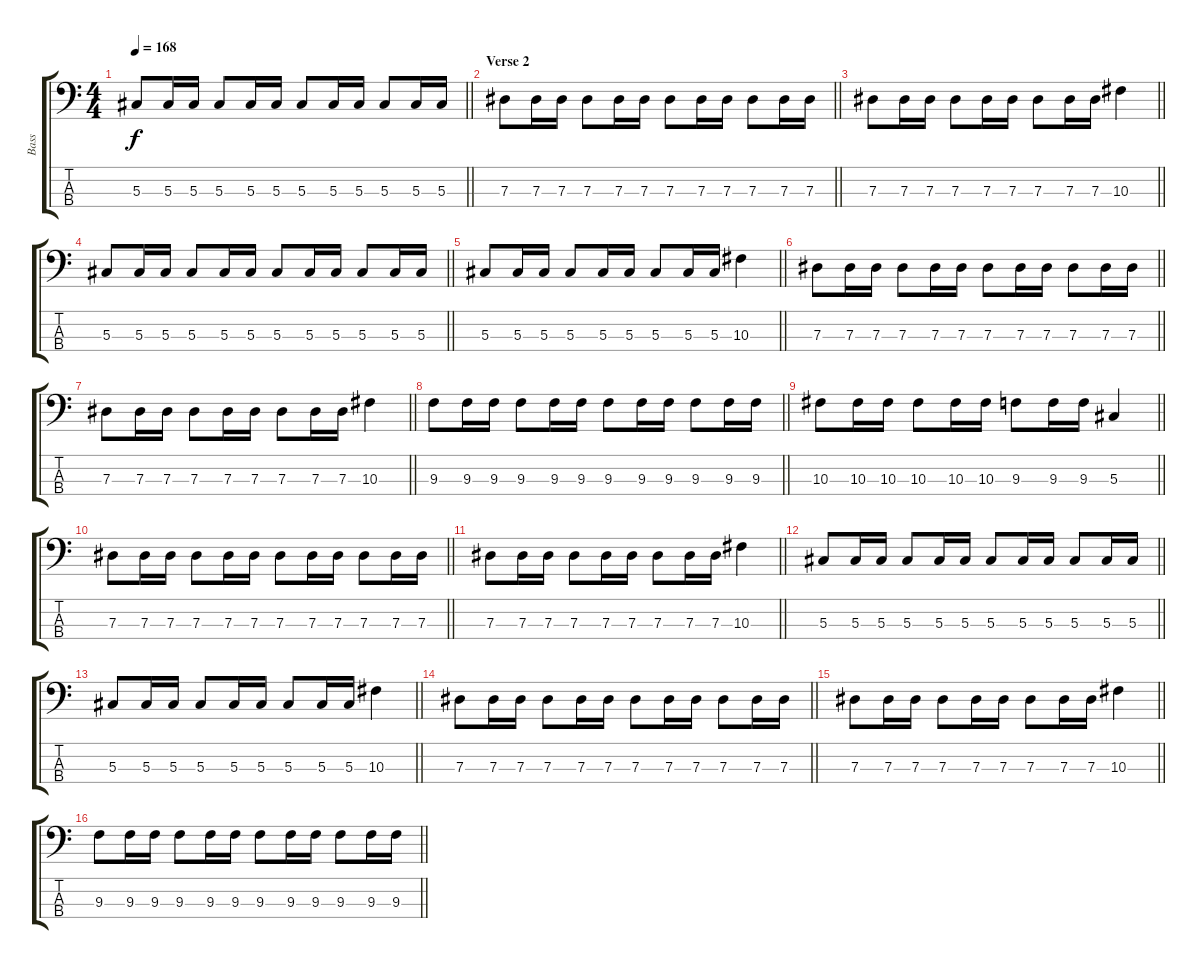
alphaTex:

\track ("Bass" "Bass") {instrument electricbassfinger}
\staff {score tabs}
\tuning (Gb2 Db2 Ab1 Eb1) {hide}
\ts (4 4)
\tempo 168
\clef f4
\barLineRight lightlight
\ks c
5.3.8{dy f} 5.3.16 5.3.16 5.3.8 5.3.16 5.3.16 5.3.8 5.3.16 5.3.16 5.3.8 5.3.16 5.3.16 |
\section ("" "Verse 2")
\barLineRight lightlight
7.3.8 7.3.16 7.3.16 7.3.8 7.3.16 7.3.16 7.3.8 7.3.16 7.3.16 7.3.8 7.3.16 7.3.16 |
\barLineRight lightlight
7.3.8 7.3.16 7.3.16 7.3.8 7.3.16 7.3.16 7.3.8 7.3.16 7.3.16 10.3.4 |
\barLineRight lightlight
5.3.8 5.3.16 5.3.16 5.3.8 5.3.16 5.3.16 5.3.8 5.3.16 5.3.16 5.3.8 5.3.16 5.3.16 |
\barLineRight lightlight
5.3.8 5.3.16 5.3.16 5.3.8 5.3.16 5.3.16 5.3.8 5.3.16 5.3.16 10.3.4 |
\barLineRight lightlight
7.3.8 7.3.16 7.3.16 7.3.8 7.3.16 7.3.16 7.3.8 7.3.16 7.3.16 7.3.8 7.3.16 7.3.16 |
\barLineRight lightlight
7.3.8 7.3.16 7.3.16 7.3.8 7.3.16 7.3.16 7.3.8 7.3.16 7.3.16 10.3.4 |
\barLineRight lightlight
9.3.8 9.3.16 9.3.16 9.3.8 9.3.16 9.3.16 9.3.8 9.3.16 9.3.16 9.3.8 9.3.16 9.3.16 |
\barLineRight lightlight
10.3.8 10.3.16 10.3.16 10.3.8 10.3.16 10.3.16 9.3.8 9.3.16 9.3.16 5.3.4 |
\barLineRight lightlight
7.3.8 7.3.16 7.3.16 7.3.8 7.3.16 7.3.16 7.3.8 7.3.16 7.3.16 7.3.8 7.3.16 7.3.16 |
\barLineRight lightlight
7.3.8 7.3.16 7.3.16 7.3.8 7.3.16 7.3.16 7.3.8 7.3.16 7.3.16 10.3.4 |
\barLineRight lightlight
5.3.8 5.3.16 5.3.16 5.3.8 5.3.16 5.3.16 5.3.8 5.3.16 5.3.16 5.3.8 5.3.16 5.3.16 |
\barLineRight lightlight
5.3.8 5.3.16 5.3.16 5.3.8 5.3.16 5.3.16 5.3.8 5.3.16 5.3.16 10.3.4 |
\barLineRight lightlight
7.3.8 7.3.16 7.3.16 7.3.8 7.3.16 7.3.16 7.3.8 7.3.16 7.3.16 7.3.8 7.3.16 7.3.16 |
\barLineRight lightlight
7.3.8 7.3.16 7.3.16 7.3.8 7.3.16 7.3.16 7.3.8 7.3.16 7.3.16 10.3.4 |
\barLineRight lightlight
9.3.8 9.3.16 9.3.16 9.3.8 9.3.16 9.3.16 9.3.8 9.3.16 9.3.16 9.3.8 9.3.16 9.3.16
